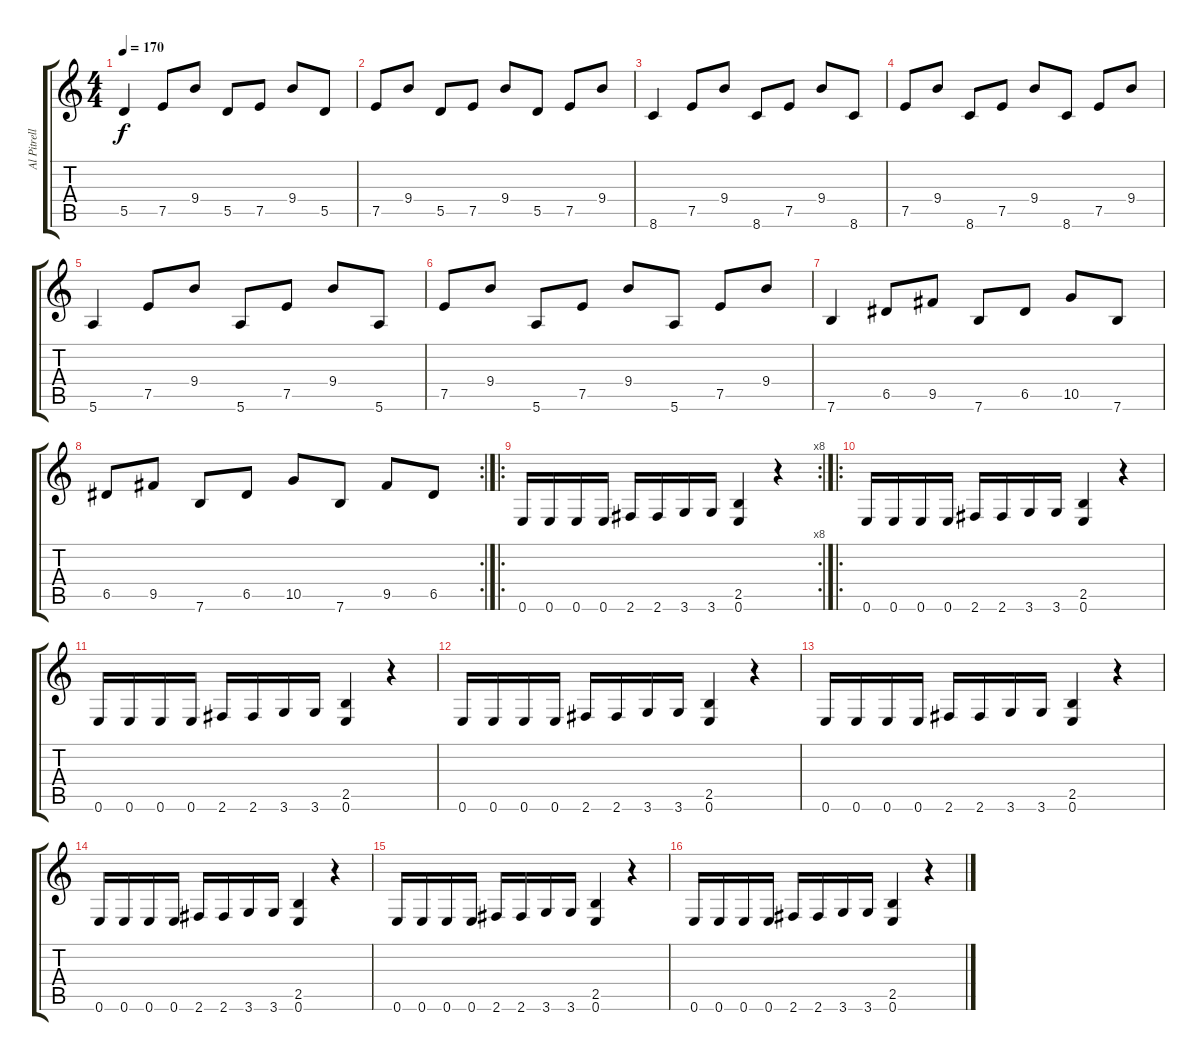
\track ("Al Pitrelli (Overdrive Gtr)" "Al Pitrell") {instrument overdrivenguitar}
\staff {score tabs}
\tuning (E4 B3 G3 D3 A2 E2) {hide}
\ts (4 4)
\tempo 170
\clef g2
\ks c
5.5.4{dy f} 7.5.8 9.4.8 5.5.8 7.5.8 9.4.8 5.5.8 |
7.5.8 9.4.8 5.5.8 7.5.8 9.4.8 5.5.8 7.5.8 9.4.8 |
8.6.4 7.5.8 9.4.8 8.6.8 7.5.8 9.4.8 8.6.8 |
7.5.8 9.4.8 8.6.8 7.5.8 9.4.8 8.6.8 7.5.8 9.4.8 |
5.6.4 7.5.8 9.4.8 5.6.8 7.5.8 9.4.8 5.6.8 |
7.5.8 9.4.8 5.6.8 7.5.8 9.4.8 5.6.8 7.5.8 9.4.8 |
7.6.4 6.5.8 9.5.8 7.6.8 6.5.8 10.5.8 7.6.8 |
\rc 2
6.5.8 9.5.8 7.6.8 6.5.8 10.5.8 7.6.8 9.5.8 6.5.8 |
\ro
\rc 8
0.6.16 0.6.16 0.6.16 0.6.16 2.6.16 2.6.16 3.6.16 3.6.16 (2.5 0.6).4 r.4 |
\ro
0.6.16 0.6.16 0.6.16 0.6.16 2.6.16 2.6.16 3.6.16 3.6.16 (2.5 0.6).4 r.4 |
0.6.16 0.6.16 0.6.16 0.6.16 2.6.16 2.6.16 3.6.16 3.6.16 (2.5 0.6).4 r.4 |
0.6.16 0.6.16 0.6.16 0.6.16 2.6.16 2.6.16 3.6.16 3.6.16 (2.5 0.6).4 r.4 |
0.6.16 0.6.16 0.6.16 0.6.16 2.6.16 2.6.16 3.6.16 3.6.16 (2.5 0.6).4 r.4 |
0.6.16 0.6.16 0.6.16 0.6.16 2.6.16 2.6.16 3.6.16 3.6.16 (2.5 0.6).4 r.4 |
0.6.16 0.6.16 0.6.16 0.6.16 2.6.16 2.6.16 3.6.16 3.6.16 (2.5 0.6).4 r.4 |
0.6.16 0.6.16 0.6.16 0.6.16 2.6.16 2.6.16 3.6.16 3.6.16 (2.5 0.6).4 r.4
